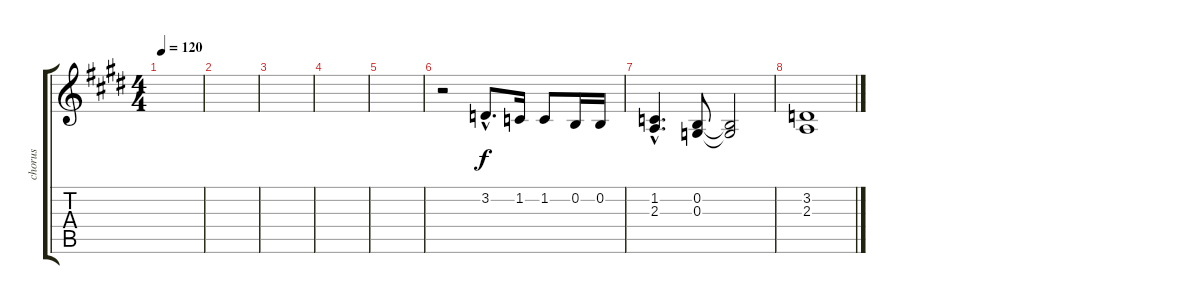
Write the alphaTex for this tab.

\track ("chorus" "chorus") {instrument accordion}
\staff {score tabs}
\tuning (E4 B3 G3 D3 A2 E2) {hide}
\ts (4 4)
\tempo 120
\clef g2
\ks e
|
|
|
|
|
r.2 3.2{hac}.8{d} 1.2.16 1.2.8 0.2.16 0.2.16 |
(1.2{hac} 2.3{hac}).4{d} (0.2 0.3).8 (0.2{t} 0.3{t}).2 |
(3.2 2.3).1
